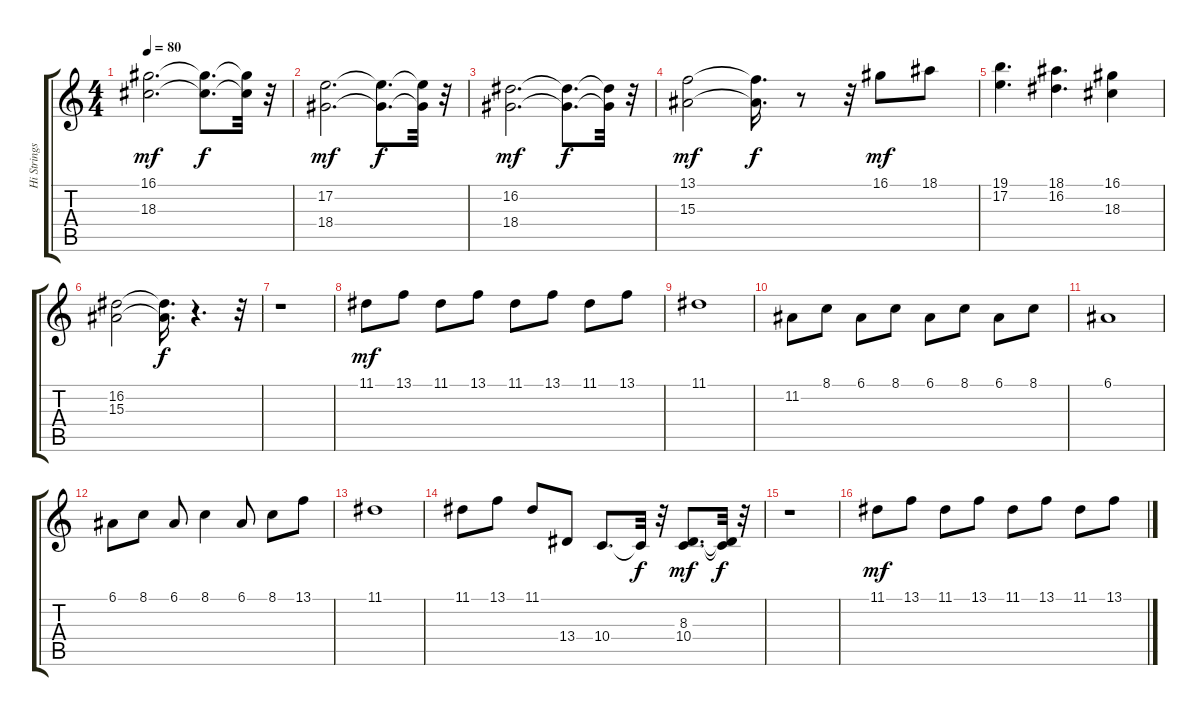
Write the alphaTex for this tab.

\track ("Hi Strings" "Hi Strings") {instrument stringensemble1}
\staff {score tabs}
\tuning (E4 B3 G3 D3 A2 E2) {hide}
\ts (4 4)
\tempo 80
\clef g2
\ks c
(16.1 18.3).2{d dy mf} (16.1{t} 18.3{t}).8{d dy f} (16.1{t} 18.3{t}).32 r.32 |
(17.2 18.4).2{d dy mf} (17.2{t} 18.4{t}).8{d dy f} (17.2{t} 18.4{t}).32 r.32 |
(16.2 18.4).2{d dy mf} (16.2{t} 18.4{t}).8{d dy f} (16.2{t} 18.4{t}).32 r.32 |
(13.1 15.3).2{dy mf} (13.1{t} 15.3{t}).16{d dy f} r.8 r.32 16.1.8{dy mf} 18.1.8 |
(19.1 17.2).4{d} (18.1 16.2).4{d} (16.1 18.3).4 |
(16.2 15.3).2 (16.2{t} 15.3{t}).16{d dy f} r.4{d} r.32 |
r.1 |
11.1.8{dy mf} 13.1.8 11.1.8 13.1.8 11.1.8 13.1.8 11.1.8 13.1.8 |
11.1.1 |
11.2.8 8.1.8 6.1.8 8.1.8 6.1.8 8.1.8 6.1.8 8.1.8 |
6.1.1 |
6.1.8 8.1.8 6.1.8 8.1.4 6.1.8 8.1.8 13.1.8 |
11.1.1 |
11.1.8 13.1.8 11.1.8 13.4.8 10.4.8{d} 10.4{t}.32{dy f} r.32 (8.3 10.4).8{d dy mf} (8.3{t} 10.4{t}).32{dy f} r.32 |
r.1 |
11.1.8{dy mf} 13.1.8 11.1.8 13.1.8 11.1.8 13.1.8 11.1.8 13.1.8
